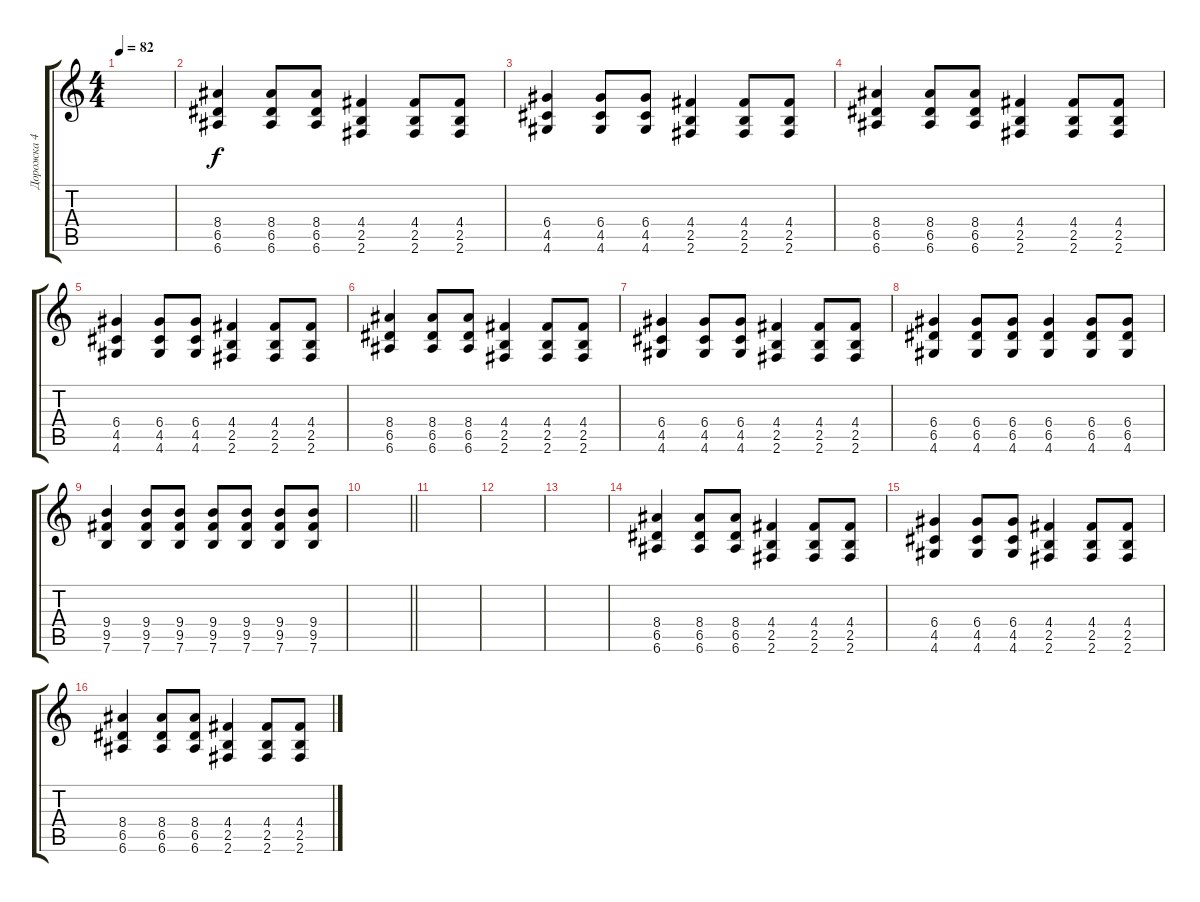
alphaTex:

\track ("Дорожка 4" "Дорожка 4") {instrument distortionguitar}
\staff {score tabs}
\tuning (E4 B3 G3 D3 A2 E2) {hide}
\ts (4 4)
\tempo 82
\clef g2
\ks c
|
(8.4 6.5 6.6).4 (8.4 6.5 6.6).8 (8.4 6.5 6.6).8 (4.4 2.5 2.6).4 (4.4 2.5 2.6).8 (4.4 2.5 2.6).8 |
(6.4 4.5 4.6).4 (6.4 4.5 4.6).8 (6.4 4.5 4.6).8 (4.4 2.5 2.6).4 (4.4 2.5 2.6).8 (4.4 2.5 2.6).8 |
(8.4 6.5 6.6).4 (8.4 6.5 6.6).8 (8.4 6.5 6.6).8 (4.4 2.5 2.6).4 (4.4 2.5 2.6).8 (4.4 2.5 2.6).8 |
(6.4 4.5 4.6).4 (6.4 4.5 4.6).8 (6.4 4.5 4.6).8 (4.4 2.5 2.6).4 (4.4 2.5 2.6).8 (4.4 2.5 2.6).8 |
(8.4 6.5 6.6).4 (8.4 6.5 6.6).8 (8.4 6.5 6.6).8 (4.4 2.5 2.6).4 (4.4 2.5 2.6).8 (4.4 2.5 2.6).8 |
(6.4 4.5 4.6).4 (6.4 4.5 4.6).8 (6.4 4.5 4.6).8 (4.4 2.5 2.6).4 (4.4 2.5 2.6).8 (4.4 2.5 2.6).8 |
(6.4 6.5 4.6).4 (6.4 6.5 4.6).8 (6.4 6.5 4.6).8 (6.4 6.5 4.6).4 (6.4 6.5 4.6).8 (6.4 6.5 4.6).8 |
(9.4 9.5 7.6).4 (9.4 9.5 7.6).8 (9.4 9.5 7.6).8 (9.4 9.5 7.6).8 (9.4 9.5 7.6).8 (9.4 9.5 7.6).8 (9.4 9.5 7.6).8 |
\barLineRight lightlight
|
|
|
|
(8.4 6.5 6.6).4 (8.4 6.5 6.6).8 (8.4 6.5 6.6).8 (4.4 2.5 2.6).4 (4.4 2.5 2.6).8 (4.4 2.5 2.6).8 |
(6.4 4.5 4.6).4 (6.4 4.5 4.6).8 (6.4 4.5 4.6).8 (4.4 2.5 2.6).4 (4.4 2.5 2.6).8 (4.4 2.5 2.6).8 |
(8.4 6.5 6.6).4 (8.4 6.5 6.6).8 (8.4 6.5 6.6).8 (4.4 2.5 2.6).4 (4.4 2.5 2.6).8 (4.4 2.5 2.6).8
